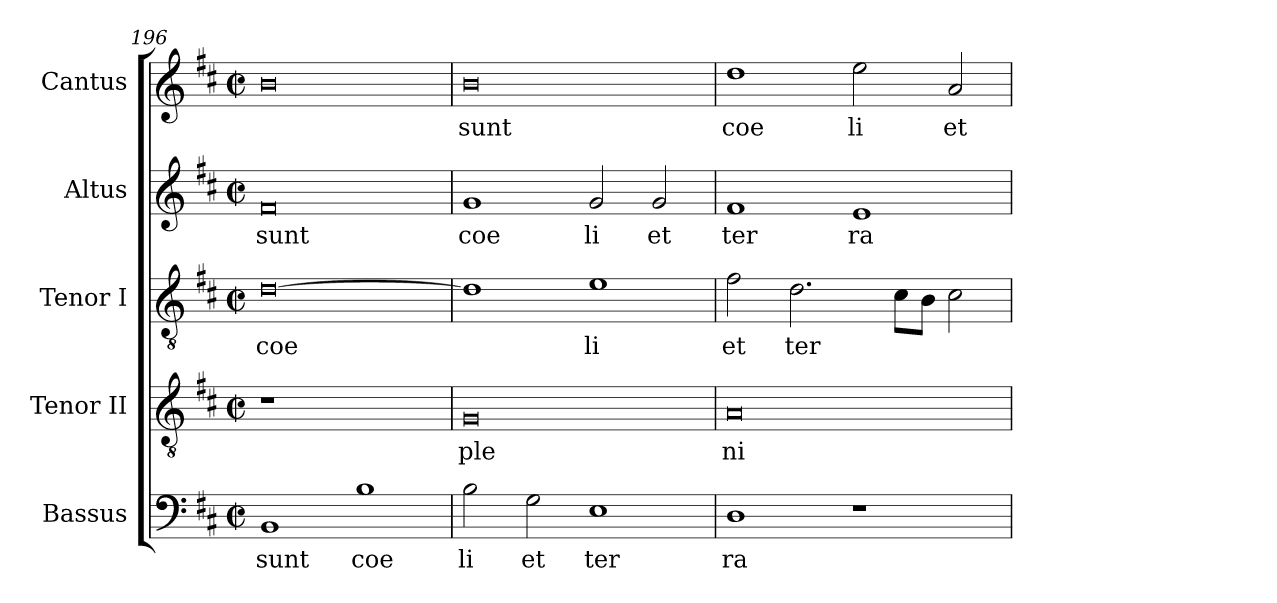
**kern	**text	**kern	**text	**kern	**text	**kern	**text	**kern	**text
*part5	*part5	*part4	*part4	*part3	*part3	*part2	*part2	*part1	*part1
*staff5	*staff5	*staff4	*staff4	*staff3	*staff3	*staff2	*staff2	*staff1	*staff1
*I"Bassus	*	*I"Tenor II	*	*I"Tenor I	*	*I"Altus	*	*I"Cantus	*
*I'B	*	*I'T II	*	*I'T I	*	*I'A	*	*I'C	*
*clefF4	*	*clefGv2	*	*clefGv2	*	*clefG2	*	*clefG2	*
*k[f#c#]	*	*k[f#c#]	*	*k[f#c#]	*	*k[f#c#]	*	*k[f#c#]	*
*D:	*	*D:	*	*D:	*	*D:	*	*D:	*
*M2/2	*	*M2/2	*	*M2/2	*	*M2/2	*	*M2/2	*
*met(c|)	*	*met(c|)	*	*met(c|)	*	*met(c|)	*	*met(c|)	*
=196	=196	=196	=196	=196	=196	=196	=196	=196	=196
!	!LO:LY:b:cj	!	!	!	!LO:LY:b:cj	!	!LO:LY:b:cj	!	!LO:LY:b:cj
1BB	sunt	1r	.	[>0d	coe	0f#	sunt	0b	.
!	!LO:LY:b:cj	!	!	!	!	!	!	!	!
1B	coe	1ryy	.	.	.	.	.	.	.
=197	=197	=197	=197	=197	=197	=197	=197	=197	=197
!	!LO:LY:b:cj	!	!LO:LY:b:cj	!	!LO:LY:b:cj	!	!LO:LY:b:cj	!	!LO:LY:b:cj
2B\	li	0G	ple	1d]	.	1g	coe	0b	sunt
!	!LO:LY:b:cj	!	!	!	!	!	!	!	!
2G\	et	.	.	.	.	.	.	.	.
!	!LO:LY:b:cj	!	!	!	!LO:LY:b:cj	!	!LO:LY:b:cj	!	!
1E	ter	.	.	1e	li	2g/	li	.	.
!	!	!	!	!	!	!	!LO:LY:b:cj	!	!
.	.	.	.	.	.	2g/	et	.	.
=198	=198	=198	=198	=198	=198	=198	=198	=198	=198
!	!LO:LY:b:cj	!	!LO:LY:b:cj	!	!LO:LY:b:cj	!	!LO:LY:b:cj	!	!LO:LY:b:cj
1D	ra	0A	ni	2f#\	et	1f#	ter	1dd	coe
!	!	!	!	!	!LO:LY:b:cj	!	!	!	!
.	.	.	.	2.d\	ter	.	.	.	.
!	!	!	!	!	!	!	!LO:LY:b:cj	!	!LO:LY:b:cj
1r	.	.	.	.	.	1e	ra	2ee\	li
!	!	!	!	!	!LO:LY:b:cj	!	!	!	!
.	.	.	.	8c#\L	.	.	.	.	.
!	!	!	!	!	!LO:LY:b:cj	!	!	!	!
.	.	.	.	8B\J	.	.	.	.	.
!	!	!	!	!	!LO:LY:b:cj	!	!	!	!LO:LY:b:cj
.	.	.	.	2c#\	.	.	.	2a/	et
=	=	=	=	=	=	=	=	=	=
*-	*-	*-	*-	*-	*-	*-	*-	*-	*-
